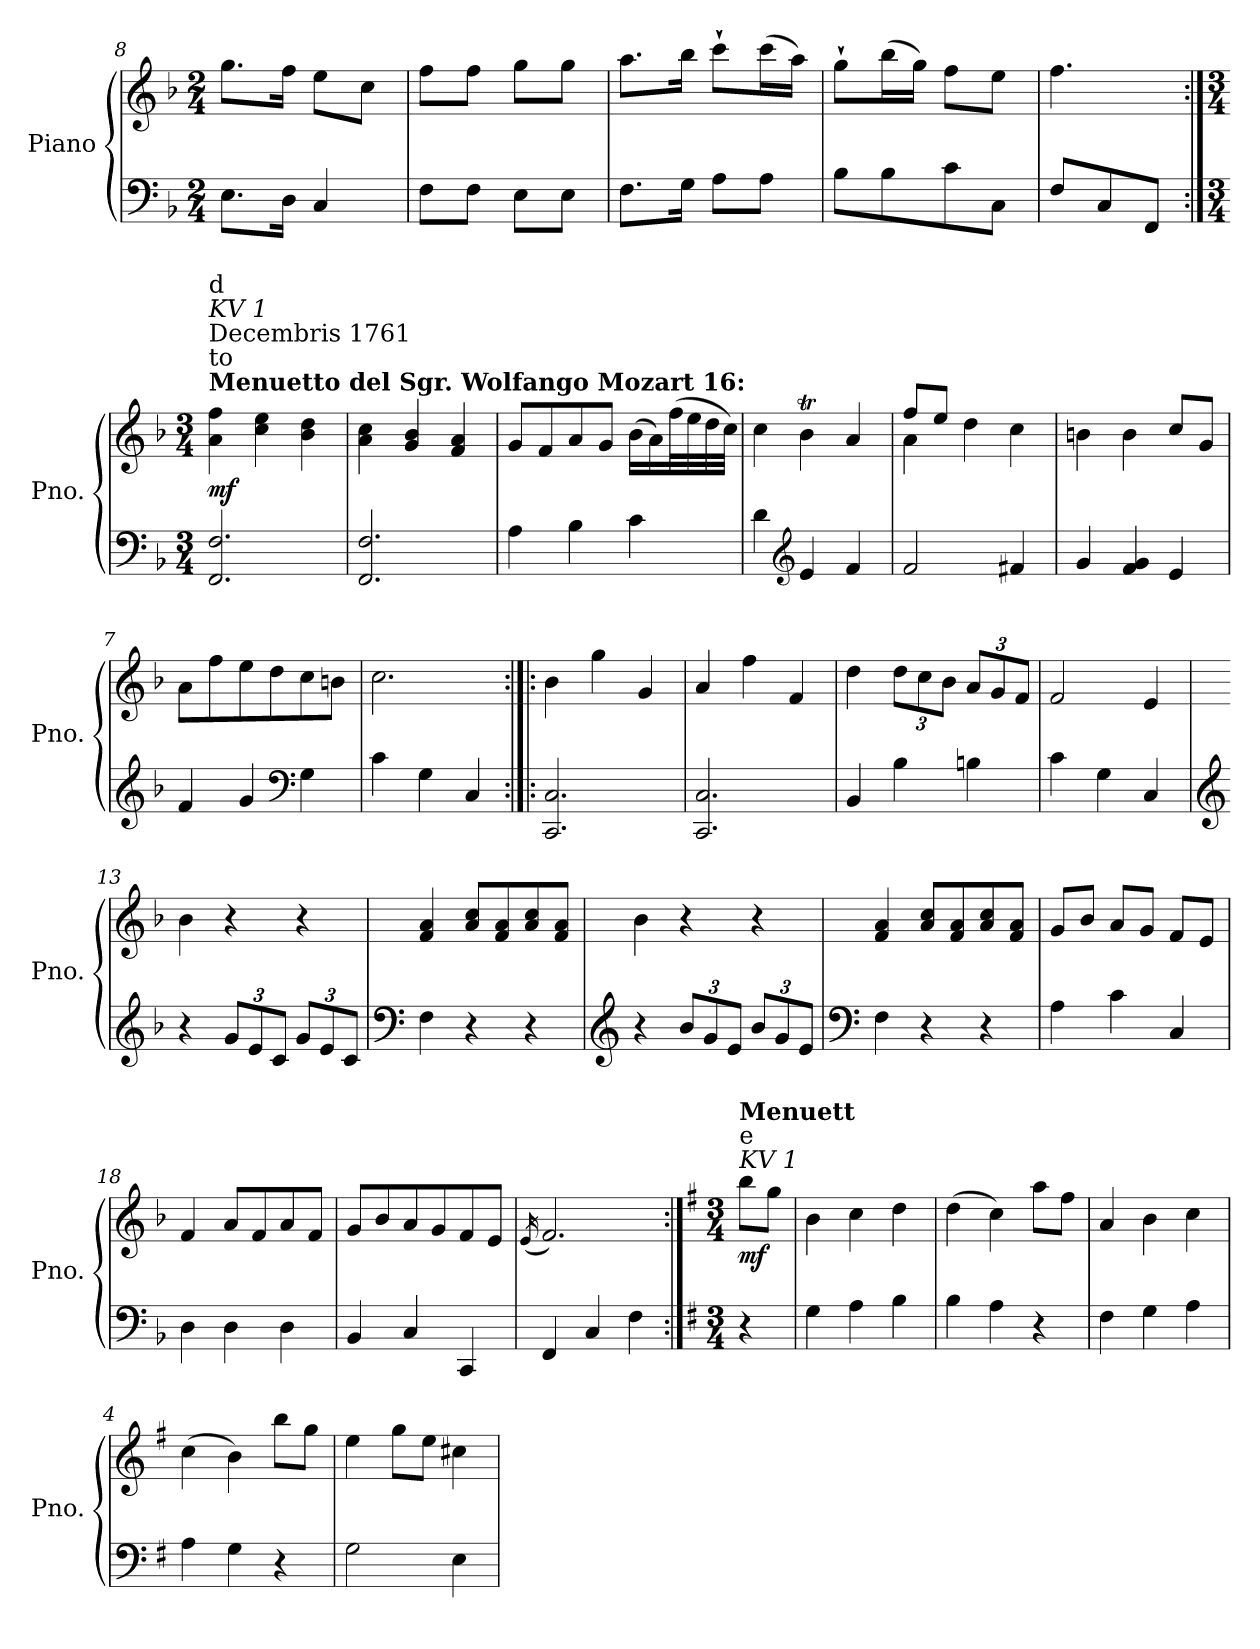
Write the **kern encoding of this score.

**kern	**kern	**dynam
*part1	*part1	*part1
*staff2	*staff1	*staff1/2
*I"Piano	*	*
*I'Pno.	*	*
*clefF4	*clefG2	*
*k[b-]	*k[b-]	*
*M2/4	*M2/4	*
=8	=8	=8
8.E\L	8.gg\L	.
16D\Jk	16ff\Jk	.
4C/	8ee\L	.
.	8cc\J	.
=9	=9	=9
8F\L	8ff\L	.
8F\J	8ff\J	.
8E\L	8gg\L	.
8E\J	8gg\J	.
=10	=10	=10
8.F\L	8.aa\L	.
16G\Jk	16bb-\Jk	.
8A\L	8ccc`\L	.
8A\J	(>16ccc\L	.
.	16aa\JJ)	.
=11	=11	=11
8B-\L	8gg`\L	.
8B-\	(>16bb-\L	.
.	16gg\JJ)	.
8c\	8ff\L	.
8C\J	8ee\J	.
=12	=12	=12
8F/L	4.ff\	.
8C/	.	.
8FF/J	.	.
!!LO:LB:g=z
=1:|!	=1:|!	=1:|!
*M3/4	*M3/4	*
!	!LO:TX:a:B:t=Menuetto  del Sgr. Wolfango Mozart 16&colon;	!
!	!LO:TX:a:t=to	!
!	!LO:TX:a:t=Decembris 1761	!
!	!LO:TX:i:t=KV 1	!
!	!LO:TX:t=d	!
!	!	!LO:DY:b
2.FF/ 2.F/	4a\ 4ff\	mf
.	4cc\ 4ee\	.
.	4b-\ 4dd\	.
=2	=2	=2
2.FF/ 2.F/	4a\ 4cc\	.
.	4g/ 4b-/	.
.	4f/ 4a/	.
=3	=3	=3
4A\	8g/L	.
.	8f/	.
4B-\	8a/	.
.	8g/J	.
4c\	(>16b-\LL	.
.	16a\)	.
.	(>32ff\L	.
.	32ee\	.
.	32dd\	.
.	32cc\JJJ)	.
=4	=4	=4
4d\	4cc\	.
*clefG2	*	*
4e/	4b-T\	.
4f/	4a/	.
=5	=5	=5
*	*^	*
2f/	4a\	8ff/L	.
.	.	8ee/J	.
.	4dd\	2ryy	.
4f#X/	4cc\	.	.
*	*v	*v	*
=6	=6	=6
4g/	4bn\	.
4f/ 4g/	4b\	.
4e/	8cc/L	.
.	8g/J	.
!!LO:LB:g=z
=7	=7	=7
4f/	8a\L	.
.	8ff\	.
4g/	8ee\	.
.	8dd\	.
*clefF4	*	*
4G\	8cc\	.
.	8bn\J	.
=8	=8	=8
4c\	2.cc\	.
4G\	.	.
4C/	.	.
=9:|!|:	=9:|!|:	=9:|!|:
2.CC/ 2.C/	4b-\	.
.	4gg\	.
.	4g/	.
=10	=10	=10
2.CC/ 2.C/	4a/	.
.	4ff\	.
.	4f/	.
=11	=11	=11
4BB-/	4dd\	.
*	*Xbrackettup	*
4B-\	12dd\L	.
.	12cc\	.
.	12b-\J	.
4Bn\	12a/L	.
.	12g/	.
.	12f/J	.
=12	=12	=12
4c\	2f/	.
4G\	.	.
4C/	4e/	.
=13	=13	=13
*clefG2	*	*
4r	4b-\	.
*Xbrackettup	*	*
12g/L	4r	.
12e/	.	.
12c/J	.	.
12g/L	4r	.
12e/	.	.
12c/J	.	.
!!LO:LB:g=z
=14	=14	=14
*clefF4	*	*
4F\	4f/ 4a/	.
4r	8a/ 8cc/L	.
.	8f/ 8a/	.
4r	8a/ 8cc/	.
.	8f/ 8a/J	.
=15	=15	=15
*clefG2	*	*
4r	4b-\	.
12b-/L	4r	.
12g/	.	.
12e/J	.	.
12b-/L	4r	.
12g/	.	.
12e/J	.	.
=16	=16	=16
*clefF4	*	*
4F\	4f/ 4a/	.
4r	8a/ 8cc/L	.
.	8f/ 8a/	.
4r	8a/ 8cc/	.
.	8f/ 8a/J	.
=17	=17	=17
4A\	8g/L	.
.	8b-/J	.
4c\	8a/L	.
.	8g/J	.
4C/	8f/L	.
.	8e/J	.
=18	=18	=18
4D\	4f/	.
4D\	8a/L	.
.	8f/	.
4D\	8a/	.
.	8f/J	.
=19	=19	=19
4BB-/	8g/L	.
.	8b-/	.
4C/	8a/	.
.	8g/	.
4CC/	8f/	.
.	8e/J	.
=20	=20	=20
.	(<16qe/	.
4FF/	2.f/)	.
4C/	.	.
4F\	.	.
!!LO:PB:g=z
=:|!	=:|!	=:|!
*k[f#]	*k[f#]	*
*M3/4	*M3/4	*
!	!LO:TX:i:t=KV 1	!
!	!LO:TX:t=e	!
!	!LO:TX:a:B:t=Menuett	!
!	!	!LO:DY:b
4r	8bb\L	mf
.	8gg\J	.
=1	=1	=1
4G\	4b\	.
4A\	4cc\	.
4B\	4dd\	.
=2	=2	=2
4B\	(>4dd\	.
4A\	4cc\)	.
4r	8aa\L	.
.	8ff#\J	.
=3	=3	=3
4F#\	4a/	.
4G\	4b\	.
4A\	4cc\	.
=4	=4	=4
4A\	(>4cc\	.
4G\	4b\)	.
4r	8bb\L	.
.	8gg\J	.
=5	=5	=5
2G\	4ee\	.
.	8gg\L	.
.	8ee\J	.
4E\	4cc#X\	.
=	=	=
*-	*-	*-
